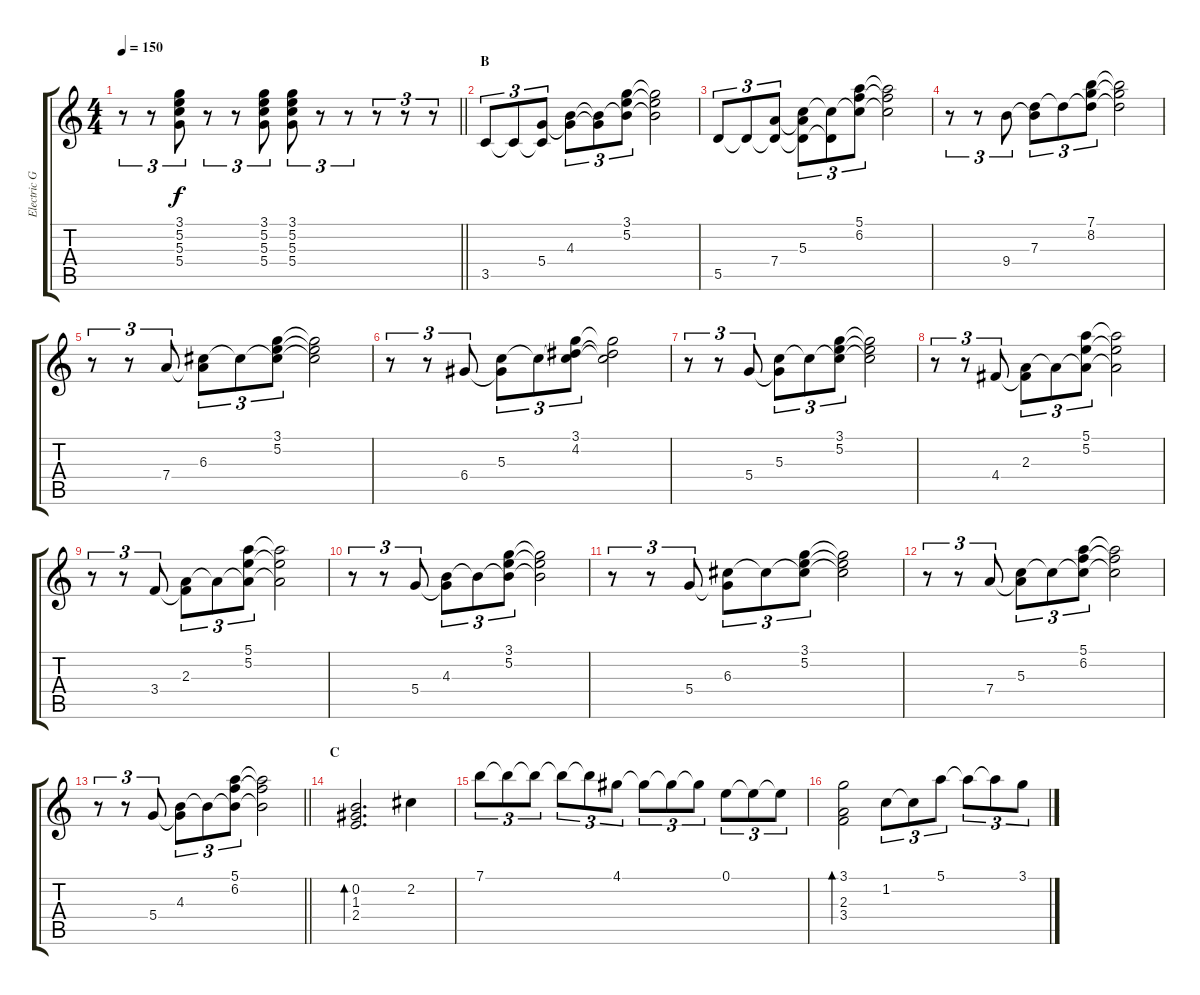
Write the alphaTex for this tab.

\track ("Electric Guitar" "Electric G") {instrument electricguitarclean}
\staff {score tabs}
\tuning (E4 B3 G3 D3 A2 E2) {hide}
\ts (4 4)
\tempo 150
\clef g2
\barLineRight lightlight
\ks c
r.8{tu (3 2) dy f} r.8{tu (3 2)} (3.1 5.2 5.3 5.4).8{tu (3 2)} r.8{tu (3 2)} r.8{tu (3 2)} (3.1 5.2 5.3 5.4).8{tu (3 2)} (3.1 5.2 5.3 5.4).8{tu (3 2)} r.8{tu (3 2)} r.8{tu (3 2)} r.8{tu (3 2)} r.8{tu (3 2)} r.8{tu (3 2)} |
\section ("" "B")
3.5.8{tu (3 2)} 3.5{t}.8{tu (3 2)} (5.4 3.5{t}).8{tu (3 2)} (4.3 5.4{t}).8{tu (3 2)} (4.3{t} 5.4{t}).8{tu (3 2)} (3.1 5.2 4.3{t}).8{tu (3 2)} (3.1{t} 5.2{t} 4.3{t}).2 |
5.5.8{tu (3 2)} 5.5{t}.8{tu (3 2)} (7.4 5.5{t}).8{tu (3 2)} (5.3 7.4{t} 5.5{t}).8{tu (3 2)} (5.3{t} 5.5{t}).8{tu (3 2)} (5.1 6.2 5.3{t}).8{tu (3 2)} (5.1{t} 6.2{t} 5.3{t}).2 |
r.8{tu (3 2)} r.8{tu (3 2)} 9.4.8{tu (3 2)} (7.3 9.4{t}).8{tu (3 2)} 7.3{t}.8{tu (3 2)} (7.1 8.2 7.3{t}).8{tu (3 2)} (7.1{t} 8.2{t} 7.3{t}).2 |
r.8{tu (3 2)} r.8{tu (3 2)} 7.4.8{tu (3 2)} (6.3 7.4{t}).8{tu (3 2)} 6.3{t}.8{tu (3 2)} (3.1 5.2 6.3{t}).8{tu (3 2)} (3.1{t} 5.2{t} 6.3{t}).2 |
r.8{tu (3 2)} r.8{tu (3 2)} 6.4.8{tu (3 2)} (5.3 6.4{t}).8{tu (3 2)} 5.3{t}.8{tu (3 2)} (3.1 4.2 5.3{t}).8{tu (3 2)} (3.1{t} 4.2{t} 5.3{t}).2 |
r.8{tu (3 2)} r.8{tu (3 2)} 5.4.8{tu (3 2)} (5.3 5.4{t}).8{tu (3 2)} 5.3{t}.8{tu (3 2)} (3.1 5.2 5.3{t}).8{tu (3 2)} (3.1{t} 5.2{t} 5.3{t}).2 |
r.8{tu (3 2)} r.8{tu (3 2)} 4.4.8{tu (3 2)} (2.3 4.4{t}).8{tu (3 2)} 2.3{t}.8{tu (3 2)} (5.1 5.2 2.3{t}).8{tu (3 2)} (5.1{t} 5.2{t} 2.3{t}).2 |
r.8{tu (3 2)} r.8{tu (3 2)} 3.4.8{tu (3 2)} (2.3 3.4{t}).8{tu (3 2)} 2.3{t}.8{tu (3 2)} (5.1 5.2 2.3{t}).8{tu (3 2)} (5.1{t} 5.2{t} 2.3{t}).2 |
r.8{tu (3 2)} r.8{tu (3 2)} 5.4.8{tu (3 2)} (4.3 5.4{t}).8{tu (3 2)} 4.3{t}.8{tu (3 2)} (3.1 5.2 4.3{t}).8{tu (3 2)} (3.1{t} 5.2{t} 4.3{t}).2 |
r.8{tu (3 2)} r.8{tu (3 2)} 5.4.8{tu (3 2)} (6.3 5.4{t}).8{tu (3 2)} 6.3{t}.8{tu (3 2)} (3.1 5.2 6.3{t}).8{tu (3 2)} (3.1{t} 5.2{t} 6.3{t}).2 |
r.8{tu (3 2)} r.8{tu (3 2)} 7.4.8{tu (3 2)} (5.3 7.4{t}).8{tu (3 2)} 5.3{t}.8{tu (3 2)} (5.1 6.2 5.3{t}).8{tu (3 2)} (5.1{t} 6.2{t} 5.3{t}).2 |
\barLineRight lightlight
r.8{tu (3 2)} r.8{tu (3 2)} 5.4.8{tu (3 2)} (4.3 5.4{t}).8{tu (3 2)} 4.3{t}.8{tu (3 2)} (5.1 6.2 4.3{t}).8{tu (3 2)} (5.1{t} 6.2{t} 4.3{t}).2 |
\section ("" "C")
(0.2 1.3 2.4).2{d bd 240} 2.2.4 |
7.1.8{tu (3 2)} 7.1{t}.8{tu (3 2)} 7.1{t}.8{tu (3 2)} 7.1{t}.8{tu (3 2)} 7.1{t}.8{tu (3 2)} 4.1.8{tu (3 2)} 4.1{t}.8{tu (3 2)} 4.1{t}.8{tu (3 2)} 4.1{t}.8{tu (3 2)} 0.1.8{tu (3 2)} 0.1{t}.8{tu (3 2)} 0.1{t}.8{tu (3 2)} |
(3.1 2.3 3.4).2{bd 120} 1.2.8{tu (3 2)} 1.2{t}.8{tu (3 2)} 5.1.8{tu (3 2)} 5.1{t}.8{tu (3 2)} 5.1{t}.8{tu (3 2)} 3.1.8{tu (3 2)}
